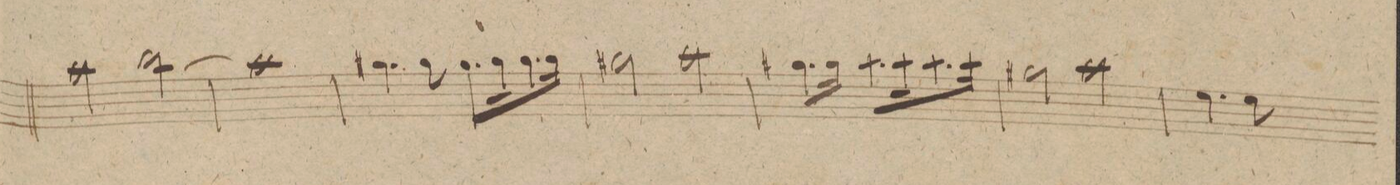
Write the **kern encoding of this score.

**kern	**dynam
*I"Flauto. 2do	*
*clefG2	*
*k[]	*
*met(c|)	*
*M2/2	*
2aa\	.
(2bb\	.
=41	=41
1aa)	.
=42	=42
4.gg#X\	.
8gg#\	.
8.gg#\L	.
16gg#\K	.
8.gg#\	.
16gg#\Jk	.
=43	=43
2gg#X\	.
2aa\	.
=44	=44
4.gg#X\L	.
8gg#\J	.
8.aa\L	.
16aa\K	.
8.aa\	.
16aa\Jk	.
=45	=45
2gg#X\	.
2aa\	.
=46	=46
4.ee\	.
8ee\	.
*-	*-
